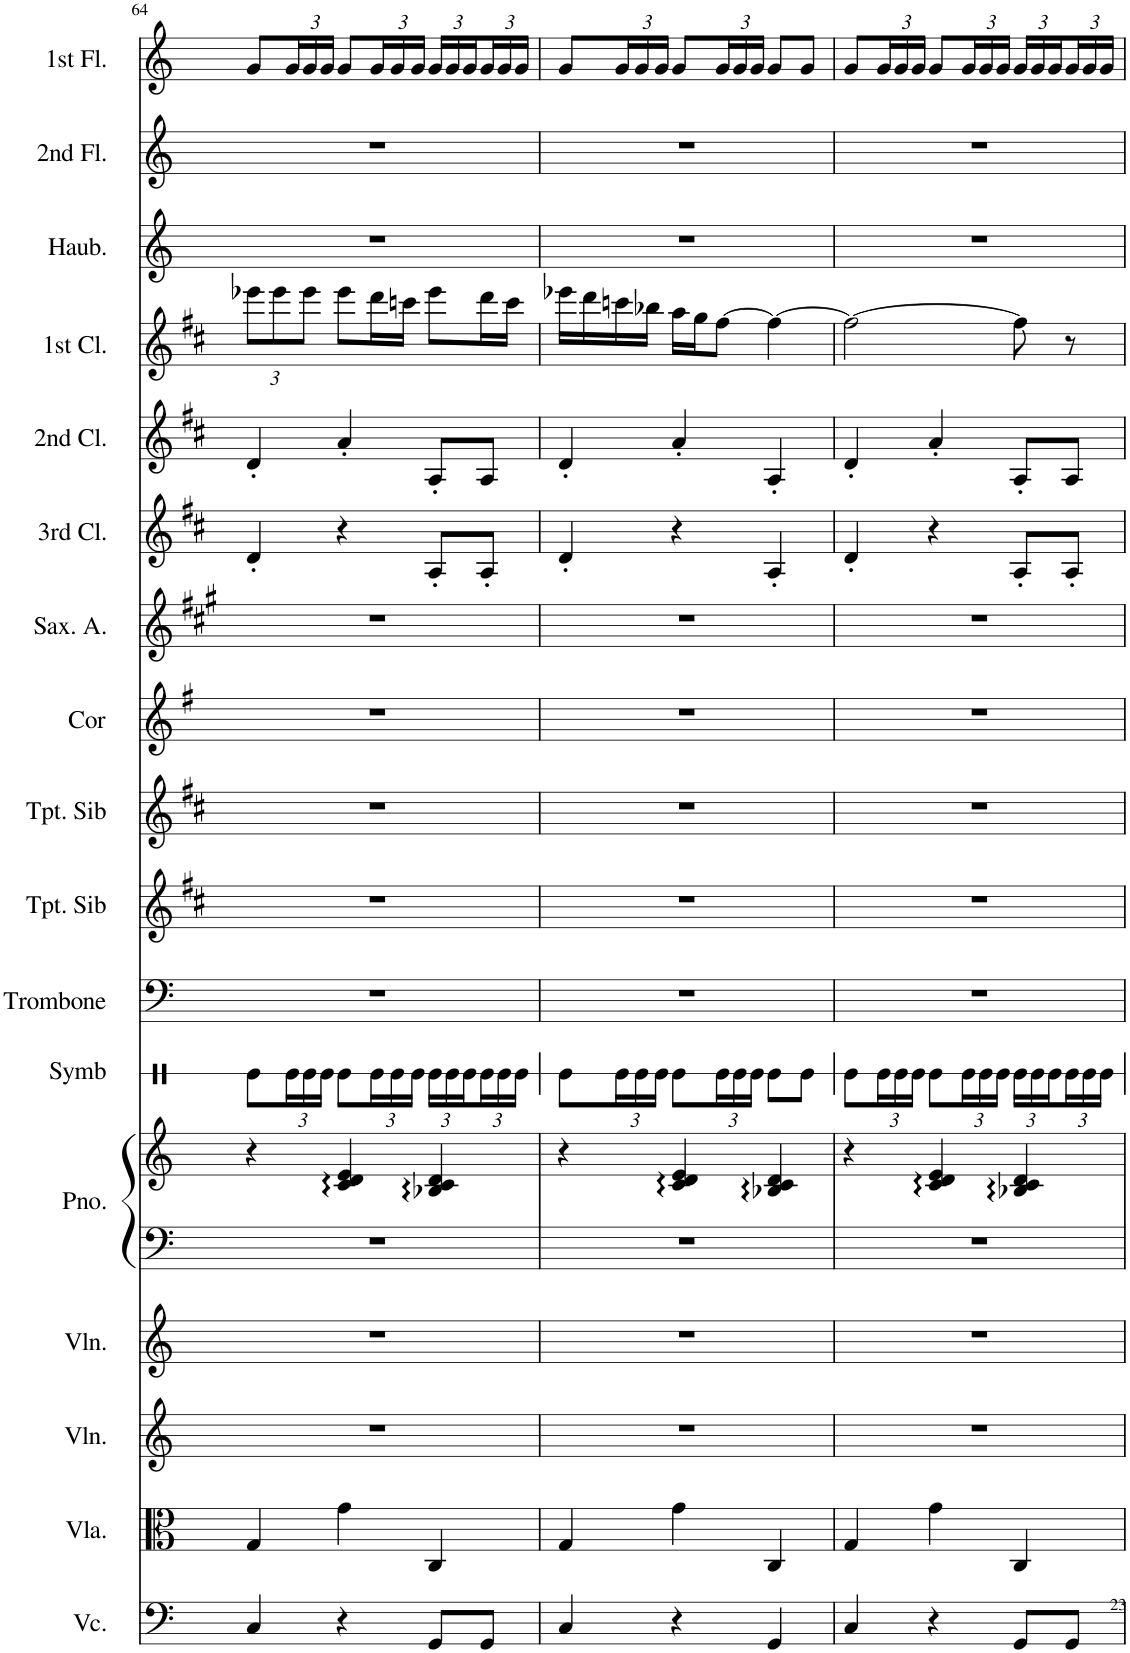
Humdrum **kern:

**kern	**kern	**kern	**kern	**kern	**kern	**kern	**kern	**kern	**kern	**kern	**kern	**kern	**kern	**kern	**kern	**kern	**kern
*part17	*part16	*part15	*part14	*part13	*part13	*part12	*part11	*part10	*part9	*part8	*part7	*part6	*part5	*part4	*part3	*part2	*part1
*staff18	*staff17	*staff16	*staff15	*staff14	*staff13	*staff12	*staff11	*staff10	*staff9	*staff8	*staff7	*staff6	*staff5	*staff4	*staff3	*staff2	*staff1
*I"Violoncelle	*I"Violon Alto	*I"Violon	*I"Violon	*I"Piano	*	*I"Symbales	*I"Trombone	*I"Trompette en Sib	*I"Trompette en Sib	*I"Cor	*I"Saxo Alto	*I"3rd clarinette	*I"2nd clarinette	*I"1st clarinette	*I"Haubois	*I"2nd flûte	*I"1st flûte
*I'Vc.	*I'Vla.	*I'Vln.	*I'Vln.	*I'Pno.	*	*I'Symb	*I'Trombone	*I'Tpt. Sib	*I'Tpt. Sib	*I'Cor	*I'Sax. A.	*I'3rd Cl.	*I'2nd Cl.	*I'1st Cl.	*I'Haub.	*I'2nd Fl.	*I'1st Fl.
!!LO:PB:g=z
*clefF4	*clefC3	*clefG2	*clefG2	*clefF4	*clefG2	*clefX	*clefF4	*clefG2	*clefG2	*clefG2	*clefG2	*clefG2	*clefG2	*clefG2	*clefG2	*clefG2	*clefG2
*	*	*	*	*	*	*	*	*Trd1c2	*Trd1c2	*Trd4c7	*Trd5c9	*Trd1c2	*Trd1c2	*Trd1c2	*	*	*
*k[]	*k[]	*k[]	*k[]	*k[]	*k[]	*k[]	*k[]	*k[f#c#]	*k[f#c#]	*k[f#]	*k[f#c#g#]	*k[f#c#]	*k[f#c#]	*k[f#c#]	*k[]	*k[]	*k[]
*M3/4	*M3/4	*M3/4	*M3/4	*M3/4	*M3/4	*M3/4	*M3/4	*M3/4	*M3/4	*M3/4	*M3/4	*M3/4	*M3/4	*M3/4	*M3/4	*M3/4	*M3/4
*	*	*	*	*	*	*	*	*	*	*	*	*	*	*Xbrackettup	*	*	*
=64	=64	=64	=64	=64	=64	=64	=64	=64	=64	=64	=64	=64	=64	=64	=64	=64	=64
4C/	4G/	2.r	2.r	2.r	4r	8Re\L	2.r	2.r	2.r	2.r	2.r	4d'/	4d'/	12eee-X\L	2.r	2.r	8g/L
.	.	.	.	.	.	.	.	.	.	.	.	.	.	12eee-\	.	.	.
*	*	*	*	*	*	*Xbrackettup	*	*	*	*	*	*	*	*	*	*	*Xbrackettup
.	.	.	.	.	.	24Re\L	.	.	.	.	.	.	.	.	.	.	24g/L
.	.	.	.	.	.	24Re\	.	.	.	.	.	.	.	12eee-\J	.	.	24g/
.	.	.	.	.	.	24Re\JJ	.	.	.	.	.	.	.	.	.	.	24g/JJ
4r	4g\	.	.	.	4c/ 4d/ 4e/	8Re\L	.	.	.	.	.	4r	4a'/	8eee-\L	.	.	8g/L
.	.	.	.	.	.	24Re\L	.	.	.	.	.	.	.	16ddd\L	.	.	24g/L
.	.	.	.	.	.	24Re\	.	.	.	.	.	.	.	.	.	.	24g/
.	.	.	.	.	.	.	.	.	.	.	.	.	.	16cccn\JJ	.	.	.
.	.	.	.	.	.	24Re\JJ	.	.	.	.	.	.	.	.	.	.	24g/JJ
8GG/L	4C/	.	.	.	4B-X/ 4c/ 4d/	24Re\LL	.	.	.	.	.	8A'/L	8A'/L	8eee-\L	.	.	24g/LL
.	.	.	.	.	.	24Re\	.	.	.	.	.	.	.	.	.	.	24g/
.	.	.	.	.	.	24Re\	.	.	.	.	.	.	.	.	.	.	24g/
8GG/J	.	.	.	.	.	24Re\	.	.	.	.	.	8A'/J	8A/J	16ddd\L	.	.	24g/
.	.	.	.	.	.	24Re\	.	.	.	.	.	.	.	.	.	.	24g/
.	.	.	.	.	.	.	.	.	.	.	.	.	.	16ccc\JJ	.	.	.
.	.	.	.	.	.	24Re\JJ	.	.	.	.	.	.	.	.	.	.	24g/JJ
=65	=65	=65	=65	=65	=65	=65	=65	=65	=65	=65	=65	=65	=65	=65	=65	=65	=65
4C/	4G/	2.r	2.r	2.r	4r	8Re\L	2.r	2.r	2.r	2.r	2.r	4d'/	4d'/	16eee-X\LL	2.r	2.r	8g/L
.	.	.	.	.	.	.	.	.	.	.	.	.	.	16ddd\	.	.	.
.	.	.	.	.	.	24Re\L	.	.	.	.	.	.	.	16cccn\	.	.	24g/L
.	.	.	.	.	.	24Re\	.	.	.	.	.	.	.	.	.	.	24g/
.	.	.	.	.	.	.	.	.	.	.	.	.	.	16bb-X\JJ	.	.	.
.	.	.	.	.	.	24Re\JJ	.	.	.	.	.	.	.	.	.	.	24g/JJ
4r	4g\	.	.	.	4c/ 4d/ 4e/	8Re\L	.	.	.	.	.	4r	4a'/	16aa\LL	.	.	8g/L
.	.	.	.	.	.	.	.	.	.	.	.	.	.	16gg\J	.	.	.
.	.	.	.	.	.	24Re\L	.	.	.	.	.	.	.	[8ff#\J	.	.	24g/L
.	.	.	.	.	.	24Re\	.	.	.	.	.	.	.	.	.	.	24g/
.	.	.	.	.	.	24Re\JJ	.	.	.	.	.	.	.	.	.	.	24g/JJ
4GG/	4C/	.	.	.	4B-X/ 4c/ 4d/	8Re\L	.	.	.	.	.	4A'/	4A'/	4ff#\_	.	.	8g/L
.	.	.	.	.	.	8Re\J	.	.	.	.	.	.	.	.	.	.	8g/J
=66	=66	=66	=66	=66	=66	=66	=66	=66	=66	=66	=66	=66	=66	=66	=66	=66	=66
4C/	4G/	2.r	2.r	2.r	4r	8Re\L	2.r	2.r	2.r	2.r	2.r	4d'/	4d'/	2ff#\_	2.r	2.r	8g/L
.	.	.	.	.	.	24Re\L	.	.	.	.	.	.	.	.	.	.	24g/L
.	.	.	.	.	.	24Re\	.	.	.	.	.	.	.	.	.	.	24g/
.	.	.	.	.	.	24Re\JJ	.	.	.	.	.	.	.	.	.	.	24g/JJ
4r	4g\	.	.	.	4c/ 4d/ 4e/	8Re\L	.	.	.	.	.	4r	4a'/	.	.	.	8g/L
.	.	.	.	.	.	24Re\L	.	.	.	.	.	.	.	.	.	.	24g/L
.	.	.	.	.	.	24Re\	.	.	.	.	.	.	.	.	.	.	24g/
.	.	.	.	.	.	24Re\JJ	.	.	.	.	.	.	.	.	.	.	24g/JJ
8GG/L	4C/	.	.	.	4B-X/ 4c/ 4d/	24Re\LL	.	.	.	.	.	8A'/L	8A'/L	8ff#\]	.	.	24g/LL
.	.	.	.	.	.	24Re\	.	.	.	.	.	.	.	.	.	.	24g/
.	.	.	.	.	.	24Re\	.	.	.	.	.	.	.	.	.	.	24g/
8GG/J	.	.	.	.	.	24Re\	.	.	.	.	.	8A'/J	8A/J	8r	.	.	24g/
.	.	.	.	.	.	24Re\	.	.	.	.	.	.	.	.	.	.	24g/
.	.	.	.	.	.	24Re\JJ	.	.	.	.	.	.	.	.	.	.	24g/JJ
=	=	=	=	=	=	=	=	=	=	=	=	=	=	=	=	=	=
*-	*-	*-	*-	*-	*-	*-	*-	*-	*-	*-	*-	*-	*-	*-	*-	*-	*-
